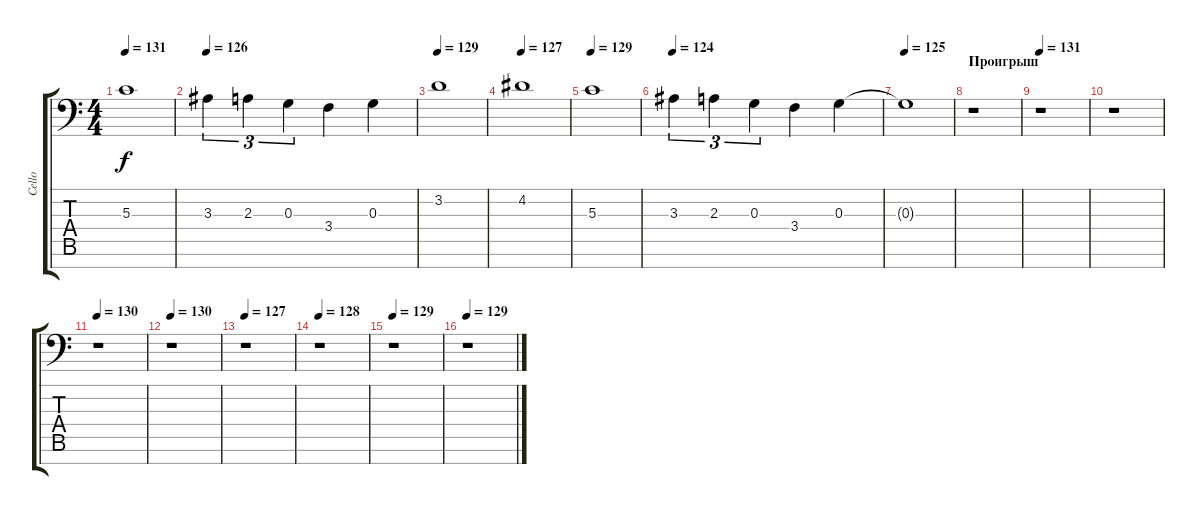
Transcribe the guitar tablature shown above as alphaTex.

\track ("Cello" "Cello") {instrument cello}
\staff {score tabs}
\tuning (E4 B3 G3 D3 A2 E2 C-1) {hide}
\ts (4 4)
\tempo 131
\clef f4
\ks c
5.3.1{dy f} |
\tempo 126
3.3.4{tu (3 2)} 2.3.4{tu (3 2)} 0.3.4{tu (3 2)} 3.4.4 0.3.4 |
\tempo 129
3.2.1 |
\tempo 127
4.2.1 |
\tempo 129
5.3.1 |
\tempo 124
3.3.4{tu (3 2)} 2.3.4{tu (3 2)} 0.3.4{tu (3 2)} 3.4.4 0.3.4 |
\tempo 125
0.3{t}.1 |
\section ("" "Проигрыш")
r.1 |
\tempo 131
r.1 |
r.1 |
\tempo 130
r.1 |
\tempo 130
r.1 |
\tempo 127
r.1 |
\tempo 128
r.1 |
\tempo 129
r.1 |
\tempo 129
r.1
